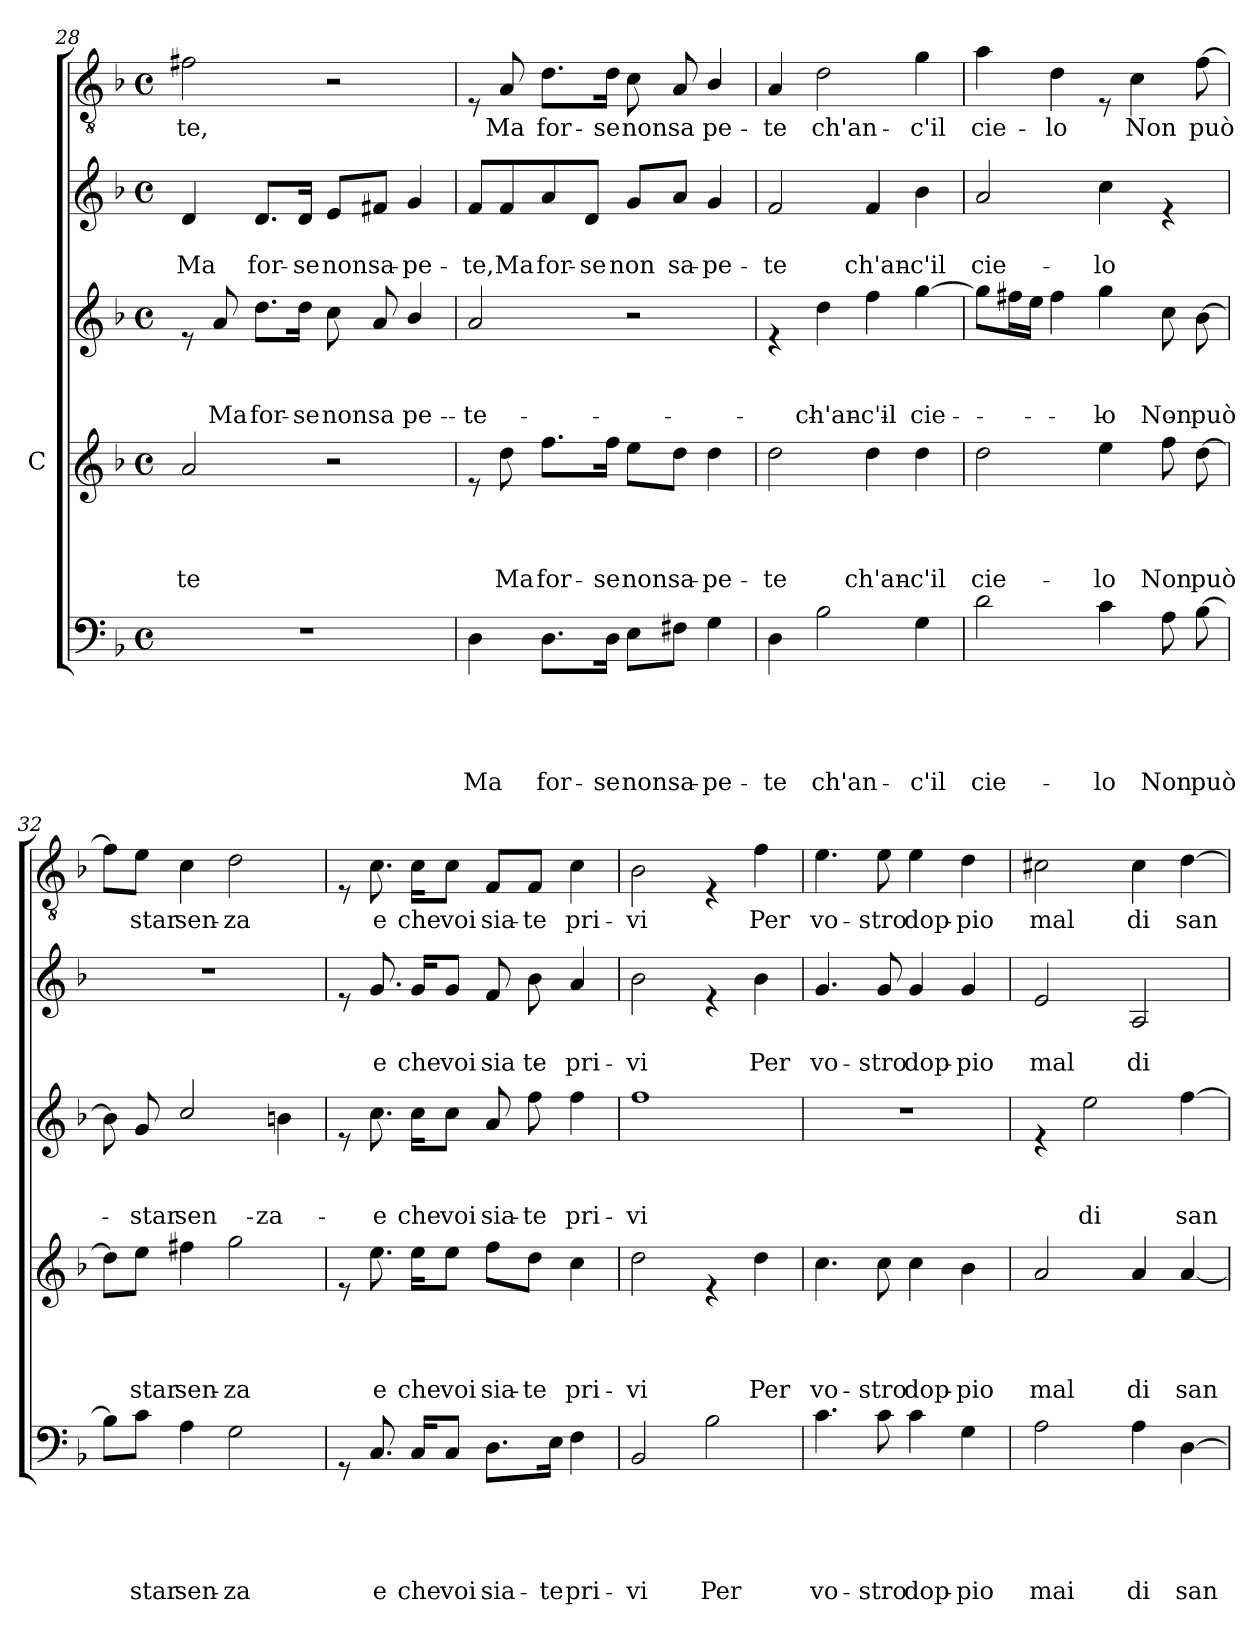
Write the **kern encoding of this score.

**kern	**text	**text	**text	**text	**text	**kern	**text	**text	**text	**text	**kern	**text	**text	**text	**kern	**text	**text	**kern	**text
*part5	*part5	*part5	*part5	*part5	*part5	*part4	*part4	*part4	*part4	*part4	*part3	*part3	*part3	*part3	*part2	*part2	*part2	*part1	*part1
*staff5	*staff5	*staff5	*staff5	*staff5	*staff5	*staff4	*staff4	*staff4	*staff4	*staff4	*staff3	*staff3	*staff3	*staff3	*staff2	*staff2	*staff2	*staff1	*staff1
*	*	*	*	*	*	*I"C	*	*	*	*	*	*	*	*	*	*	*	*	*
*clefF4	*	*	*	*	*	*clefG2	*	*	*	*	*clefG2	*	*	*	*clefG2	*	*	*clefGv2	*
*k[b-]	*	*	*	*	*	*k[b-]	*	*	*	*	*k[b-]	*	*	*	*k[b-]	*	*	*k[b-]	*
*F:	*	*	*	*	*	*F:	*	*	*	*	*F:	*	*	*	*F:	*	*	*F:	*
*M4/4	*	*	*	*	*	*M4/4	*	*	*	*	*M4/4	*	*	*	*M4/4	*	*	*M4/4	*
*met(c)	*	*	*	*	*	*met(c)	*	*	*	*	*met(c)	*	*	*	*met(c)	*	*	*met(c)	*
=28	=28	=28	=28	=28	=28	=28	=28	=28	=28	=28	=28	=28	=28	=28	=28	=28	=28	=28	=28
!	!	!	!	!	!	!	!	!	!	!LO:LY:b	!	!	!	!	!	!	!LO:LY:b	!	!LO:LY:b
*	*	*	*	*	*	*	*	*	*	*	*^	*	*	*	*	*	*	*	*
1r	.	.	.	.	.	2a/	.	.	.	-te	8re	2ryy	.	.	.	4d/	.	Ma	2f#X\	-te,
!	!	!	!	!	!	!	!	!	!	!	!	!	!	!	!LO:LY:b	!	!	!	!	!
.	.	.	.	.	.	.	.	.	.	.	8a/	.	.	.	Ma	.	.	.	.	.
!	!	!	!	!	!	!	!	!	!	!	!	!	!	!	!LO:LY:b	!	!	!LO:LY:b	!	!
.	.	.	.	.	.	.	.	.	.	.	8.dd\L	.	.	.	for-	8.d/L	.	for-	.	.
!	!	!	!	!	!	!	!	!	!	!	!	!	!	!	!LO:LY:b	!	!	!LO:LY:b	!	!
.	.	.	.	.	.	.	.	.	.	.	16dd\Jk	.	.	.	-se	16d/Jk	.	-se	.	.
!	!	!	!	!	!	!	!	!	!	!	!	!	!	!	!LO:LY:b	!	!	!LO:LY:b	!	!
.	.	.	.	.	.	2r	.	.	.	.	8cc\	8ryy	.	.	non	8e/L	.	non	2r	.
!	!	!	!	!	!	!	!	!	!	!	!	!	!	!	!LO:LY:b	!	!	!LO:LY:b	!	!
.	.	.	.	.	.	.	.	.	.	.	8ryy	8a/	.	.	-sa-	8f#X/J	.	sa-	.	.
!	!	!	!	!	!	!	!	!	!	!	!	!	!	!	!LO:LY:b	!	!	!LO:LY:b	!	!
.	.	.	.	.	.	.	.	.	.	.	4b-/	4ryy	.	.	pe-	4g/	.	-pe-	.	.
=29	=29	=29	=29	=29	=29	=29	=29	=29	=29	=29	=29	=29	=29	=29	=29	=29	=29	=29	=29	=29
!	!	!	!	!	!LO:LY:b	!	!	!	!	!	!	!	!	!	!LO:LY:b	!	!	!LO:LY:b	!	!
*	*	*	*	*	*	*	*	*	*	*	*v	*v	*	*	*	*	*	*	*^	*
4D\	.	.	.	.	Ma	8re	.	.	.	.	2a/	.	.	-te	8f/L	.	-te,	8rE	2ryy	.
!	!	!	!	!	!	!	!	!	!	!LO:LY:b	!	!	!	!	!	!	!LO:LY:b	!	!	!LO:LY:b
.	.	.	.	.	.	8dd\	.	.	.	Ma	.	.	.	.	8f/	.	Ma	8A/	.	Ma
!	!	!	!	!	!LO:LY:b	!	!	!	!	!LO:LY:b	!	!	!	!	!	!	!LO:LY:b	!	!	!LO:LY:b
8.D\L	.	.	.	.	for-	8.ff\L	.	.	.	for-	.	.	.	.	8a/	.	for-	8.d\L	.	for-
!	!	!	!	!	!	!	!	!	!	!	!	!	!	!	!	!	!LO:LY:b	!	!	!
.	.	.	.	.	.	.	.	.	.	.	.	.	.	.	8d/J	.	-se	.	.	.
!	!	!	!	!	!LO:LY:b	!	!	!	!	!LO:LY:b	!	!	!	!	!	!	!	!	!	!LO:LY:b
16D\Jk	.	.	.	.	-se	16ff\Jk	.	.	.	-se	.	.	.	.	.	.	.	16d\Jk	.	-se
!	!	!	!	!	!LO:LY:b	!	!	!	!	!LO:LY:b	!	!	!	!	!	!	!LO:LY:b	!	!	!LO:LY:b
8E\L	.	.	.	.	non	8ee\L	.	.	.	non	2r	.	.	.	8g/L	.	non	8c\	8ryy	non
!	!	!	!	!	!LO:LY:b	!	!	!	!	!LO:LY:b	!	!	!	!	!	!	!LO:LY:b	!	!	!LO:LY:b
8F#X\J	.	.	.	.	sa-	8dd\J	.	.	.	sa-	.	.	.	.	8a/J	.	sa-	8ryy	8A/	-sa-
!	!	!	!	!	!LO:LY:b	!	!	!	!	!LO:LY:b	!	!	!	!	!	!	!LO:LY:b	!	!	!LO:LY:b
4G\	.	.	.	.	-pe-	4dd\	.	.	.	-pe-	.	.	.	.	4g/	.	-pe-	4B-/	4ryy	pe-
=30	=30	=30	=30	=30	=30	=30	=30	=30	=30	=30	=30	=30	=30	=30	=30	=30	=30	=30	=30	=30
!	!	!	!	!	!LO:LY:b	!	!	!	!	!LO:LY:b	!	!	!	!	!	!	!LO:LY:b	!	!	!LO:LY:b
*	*	*	*	*	*	*	*	*	*	*	*	*	*	*	*	*	*	*v	*v	*
4D\	.	.	.	.	-te	2dd\	.	.	.	-te	4re	.	.	.	2f/	.	-te	4A/	-te
!	!	!	!	!	!LO:LY:b	!	!	!	!	!	!	!	!	!LO:LY:b	!	!	!	!	!LO:LY:b
2B-\	.	.	.	.	ch'an-	.	.	.	.	.	4dd\	.	.	ch'an-	.	.	.	2d\	ch'an-
!	!	!	!	!	!	!	!	!	!	!LO:LY:b	!	!	!	!LO:LY:b	!	!	!LO:LY:b	!	!
.	.	.	.	.	.	4dd\	.	.	.	ch'an-	4ff\	.	.	-c'il	4f/	.	ch'an-	.	.
!	!	!	!	!	!LO:LY:b	!	!	!	!	!LO:LY:b	!	!	!	!LO:LY:b	!	!	!LO:LY:b	!	!LO:LY:b
4G\	.	.	.	.	-c'il	4dd\	.	.	.	-c'il	[>4gg\	.	.	cie-	4b-\	.	-c'il	4g\	-c'il
!!LO:LB:g=z
=31	=31	=31	=31	=31	=31	=31	=31	=31	=31	=31	=31	=31	=31	=31	=31	=31	=31	=31	=31
!	!	!	!	!	!LO:LY:b	!	!	!	!	!LO:LY:b	!	!	!	!	!	!	!LO:LY:b	!	!LO:LY:b
2d\	.	.	.	.	cie-	2dd\	.	.	.	cie-	8gg\L]	.	.	.	2a/	.	cie-	4a\	cie-
.	.	.	.	.	.	.	.	.	.	.	16ff#X\L	.	.	.	.	.	.	.	.
.	.	.	.	.	.	.	.	.	.	.	16ee\JJ	.	.	.	.	.	.	.	.
!	!	!	!	!	!	!	!	!	!	!	!	!	!	!	!	!	!	!	!LO:LY:b
.	.	.	.	.	.	.	.	.	.	.	4ff#\	.	.	.	.	.	.	4d\	-lo
!	!	!	!	!	!LO:LY:b	!	!	!	!	!LO:LY:b	!	!	!	!LO:LY:b	!	!	!LO:LY:b	!	!
4c\	.	.	.	.	-lo	4ee\	.	.	.	-lo	4gg\	.	.	-lo	4cc\	.	-lo	8rE	.
!	!	!	!	!	!	!	!	!	!	!	!	!	!	!	!	!	!	!	!LO:LY:b
.	.	.	.	.	.	.	.	.	.	.	.	.	.	.	.	.	.	4c\	Non
!	!	!	!	!	!LO:LY:b	!	!	!	!	!LO:LY:b	!	!	!	!LO:LY:b	!	!	!	!	!
8A\	.	.	.	.	Non	8ff\	.	.	.	Non	8cc\	.	.	Non	4re	.	.	.	.
!	!	!	!	!	!LO:LY:b	!	!	!	!	!LO:LY:b	!	!	!	!LO:LY:b	!	!	!	!	!LO:LY:b
[>8B-\	.	.	.	.	può	[>8dd\	.	.	.	può	[>8b-\	.	.	può	.	.	.	[>8f\	può
=32	=32	=32	=32	=32	=32	=32	=32	=32	=32	=32	=32	=32	=32	=32	=32	=32	=32	=32	=32
*	*	*	*	*	*	*	*	*	*	*	*^	*	*	*	*	*	*	*	*
8B-\L]	.	.	.	.	.	8dd\L]	.	.	.	.	8b-\]	8ryy	.	.	.	1r	.	.	8f\L]	.
!	!	!	!	!	!LO:LY:b	!	!	!	!	!LO:LY:b	!	!	!	!	!LO:LY:b	!	!	!	!	!LO:LY:b
8c\J	.	.	.	.	star	8ee\J	.	.	.	star	8ryy	8g/	.	.	-star	.	.	.	8e\J	star
!	!	!	!	!	!LO:LY:b	!	!	!	!	!LO:LY:b	!	!	!	!	!LO:LY:b	!	!	!	!	!LO:LY:b
4A\	.	.	.	.	sen-	4ff#X\	.	.	.	sen-	2cc/	2ryy	.	.	sen-	.	.	.	4c\	sen-
!	!	!	!	!	!LO:LY:b	!	!	!	!	!LO:LY:b	!	!	!	!	!	!	!	!	!	!LO:LY:b
2G\	.	.	.	.	-za	2gg\	.	.	.	-za	.	.	.	.	.	.	.	.	2d\	-za
!	!	!	!	!	!	!	!	!	!	!	!	!	!	!	!LO:LY:b	!	!	!	!	!
.	.	.	.	.	.	.	.	.	.	.	4ryy	4bn\	.	.	za	.	.	.	.	.
*	*	*	*	*	*	*	*	*	*	*	*v	*v	*	*	*	*	*	*	*	*
=33	=33	=33	=33	=33	=33	=33	=33	=33	=33	=33	=33	=33	=33	=33	=33	=33	=33	=33	=33
*	*	*	*	*	*	*	*	*	*	*	*	*	*	*	*^	*	*	*	*
8rGG	.	.	.	.	.	8re	.	.	.	.	8re	.	.	.	8re	2ryy	.	.	8rE	.
!	!	!	!	!	!LO:LY:b	!	!	!	!	!LO:LY:b	!	!	!	!LO:LY:b	!	!	!	!LO:LY:b	!	!LO:LY:b
8.C/	.	.	.	.	e	8.ee\	.	.	.	e	8.cc\	.	.	e	8.g/	.	.	e	8.c\	e
!	!	!	!	!	!LO:LY:b	!	!	!	!	!LO:LY:b	!	!	!	!LO:LY:b	!	!	!	!LO:LY:b	!	!LO:LY:b
16C/KL	.	.	.	.	che	16ee\KL	.	.	.	che	16cc\KL	.	.	che	16g/KL	.	.	che	16c\KL	che
!	!	!	!	!	!LO:LY:b	!	!	!	!	!LO:LY:b	!	!	!	!LO:LY:b	!	!	!	!LO:LY:b	!	!LO:LY:b
8C/J	.	.	.	.	voi	8ee\J	.	.	.	voi	8cc\J	.	.	voi	8g/J	.	.	voi	8c\J	voi
!	!	!	!	!	!LO:LY:b	!	!	!	!	!LO:LY:b	!	!	!	!LO:LY:b	!	!	!	!LO:LY:b	!	!LO:LY:b
8.D\L	.	.	.	.	sia-	8ff\L	.	.	.	sia-	8a/	.	.	sia-	8f/	8ryy	.	sia-	8F/L	sia-
!	!	!	!	!	!	!	!	!	!	!LO:LY:b	!	!	!	!LO:LY:b	!	!	!	!LO:LY:b	!	!LO:LY:b
.	.	.	.	.	.	8dd\J	.	.	.	-te	8ff\	.	.	-te	8ryy	8b-\	.	-te	8F/J	-te
!	!	!	!	!	!LO:LY:b	!	!	!	!	!	!	!	!	!	!	!	!	!	!	!
16E\Jk	.	.	.	.	-te	.	.	.	.	.	.	.	.	.	.	.	.	.	.	.
!	!	!	!	!	!LO:LY:b	!	!	!	!	!LO:LY:b	!	!	!	!LO:LY:b	!	!	!	!LO:LY:b	!	!LO:LY:b
4F\	.	.	.	.	pri-	4cc\	.	.	.	pri-	4ff\	.	.	pri-	4a/	4ryy	.	-pri-	4c\	pri-
!!LO:LB:g=z
=34	=34	=34	=34	=34	=34	=34	=34	=34	=34	=34	=34	=34	=34	=34	=34	=34	=34	=34	=34	=34
!	!	!	!	!	!LO:LY:b	!	!	!	!	!LO:LY:b	!	!	!	!LO:LY:b	!	!	!	!LO:LY:b	!	!LO:LY:b
*	*	*	*	*	*	*	*	*	*	*	*	*	*	*	*v	*v	*	*	*	*
2BB-/	.	.	.	.	-vi	2dd\	.	.	.	-vi	1ff	.	.	-vi	2b-\	.	vi	2B-\	-vi
!	!	!	!	!	!LO:LY:b	!	!	!	!	!	!	!	!	!	!	!	!	!	!
2B-\	.	.	.	.	Per	4re	.	.	.	.	.	.	.	.	4re	.	.	4rE	.
!	!	!	!	!	!	!	!	!	!	!LO:LY:b	!	!	!	!	!	!	!LO:LY:b	!	!LO:LY:b
.	.	.	.	.	.	4dd\	.	.	.	Per	.	.	.	.	4b-\	.	Per	4f\	Per
=35	=35	=35	=35	=35	=35	=35	=35	=35	=35	=35	=35	=35	=35	=35	=35	=35	=35	=35	=35
!	!	!	!	!	!LO:LY:b	!	!	!	!	!LO:LY:b	!	!	!	!	!	!	!LO:LY:b	!	!LO:LY:b
4.c\	.	.	.	.	vo-	4.cc\	.	.	.	vo-	1r	.	.	.	4.g/	.	vo-	4.e\	vo-
!	!	!	!	!	!LO:LY:b	!	!	!	!	!LO:LY:b	!	!	!	!	!	!	!LO:LY:b	!	!LO:LY:b
8c\	.	.	.	.	-stro	8cc\	.	.	.	-stro	.	.	.	.	8g/	.	-stro	8e\	-stro
!	!	!	!	!	!LO:LY:b	!	!	!	!	!LO:LY:b	!	!	!	!	!	!	!LO:LY:b	!	!LO:LY:b
4c\	.	.	.	.	dop-	4cc\	.	.	.	dop-	.	.	.	.	4g/	.	dop-	4e\	dop-
!	!	!	!	!	!LO:LY:b	!	!	!	!	!LO:LY:b	!	!	!	!	!	!	!LO:LY:b	!	!LO:LY:b
4G\	.	.	.	.	-pio	4b-\	.	.	.	-pio	.	.	.	.	4g/	.	-pio	4d\	-pio
=36	=36	=36	=36	=36	=36	=36	=36	=36	=36	=36	=36	=36	=36	=36	=36	=36	=36	=36	=36
!	!	!	!	!	!LO:LY:b	!	!	!	!	!LO:LY:b	!	!	!	!	!	!	!LO:LY:b	!	!LO:LY:b
2A\	.	.	.	.	mai	2a/	.	.	.	mal	4re	.	.	.	2e/	.	mal	2c#X\	mal
!	!	!	!	!	!	!	!	!	!	!	!	!	!	!LO:LY:b	!	!	!	!	!
.	.	.	.	.	.	.	.	.	.	.	2ee\	.	.	di	.	.	.	.	.
!	!	!	!	!	!LO:LY:b	!	!	!	!	!LO:LY:b	!	!	!	!	!	!	!LO:LY:b	!	!LO:LY:b
4A\	.	.	.	.	di	4a/	.	.	.	di	.	.	.	.	2A/	.	di	4c#\	di
!	!	!	!	!	!LO:LY:b	!	!	!	!	!LO:LY:b	!	!	!	!LO:LY:b	!	!	!	!	!LO:LY:b
[>4D\	.	.	.	.	san-	[<4a/	.	.	.	san-	[>4ff\	.	.	san-	.	.	.	[>4d\	san-
=	=	=	=	=	=	=	=	=	=	=	=	=	=	=	=	=	=	=	=
*-	*-	*-	*-	*-	*-	*-	*-	*-	*-	*-	*-	*-	*-	*-	*-	*-	*-	*-	*-
